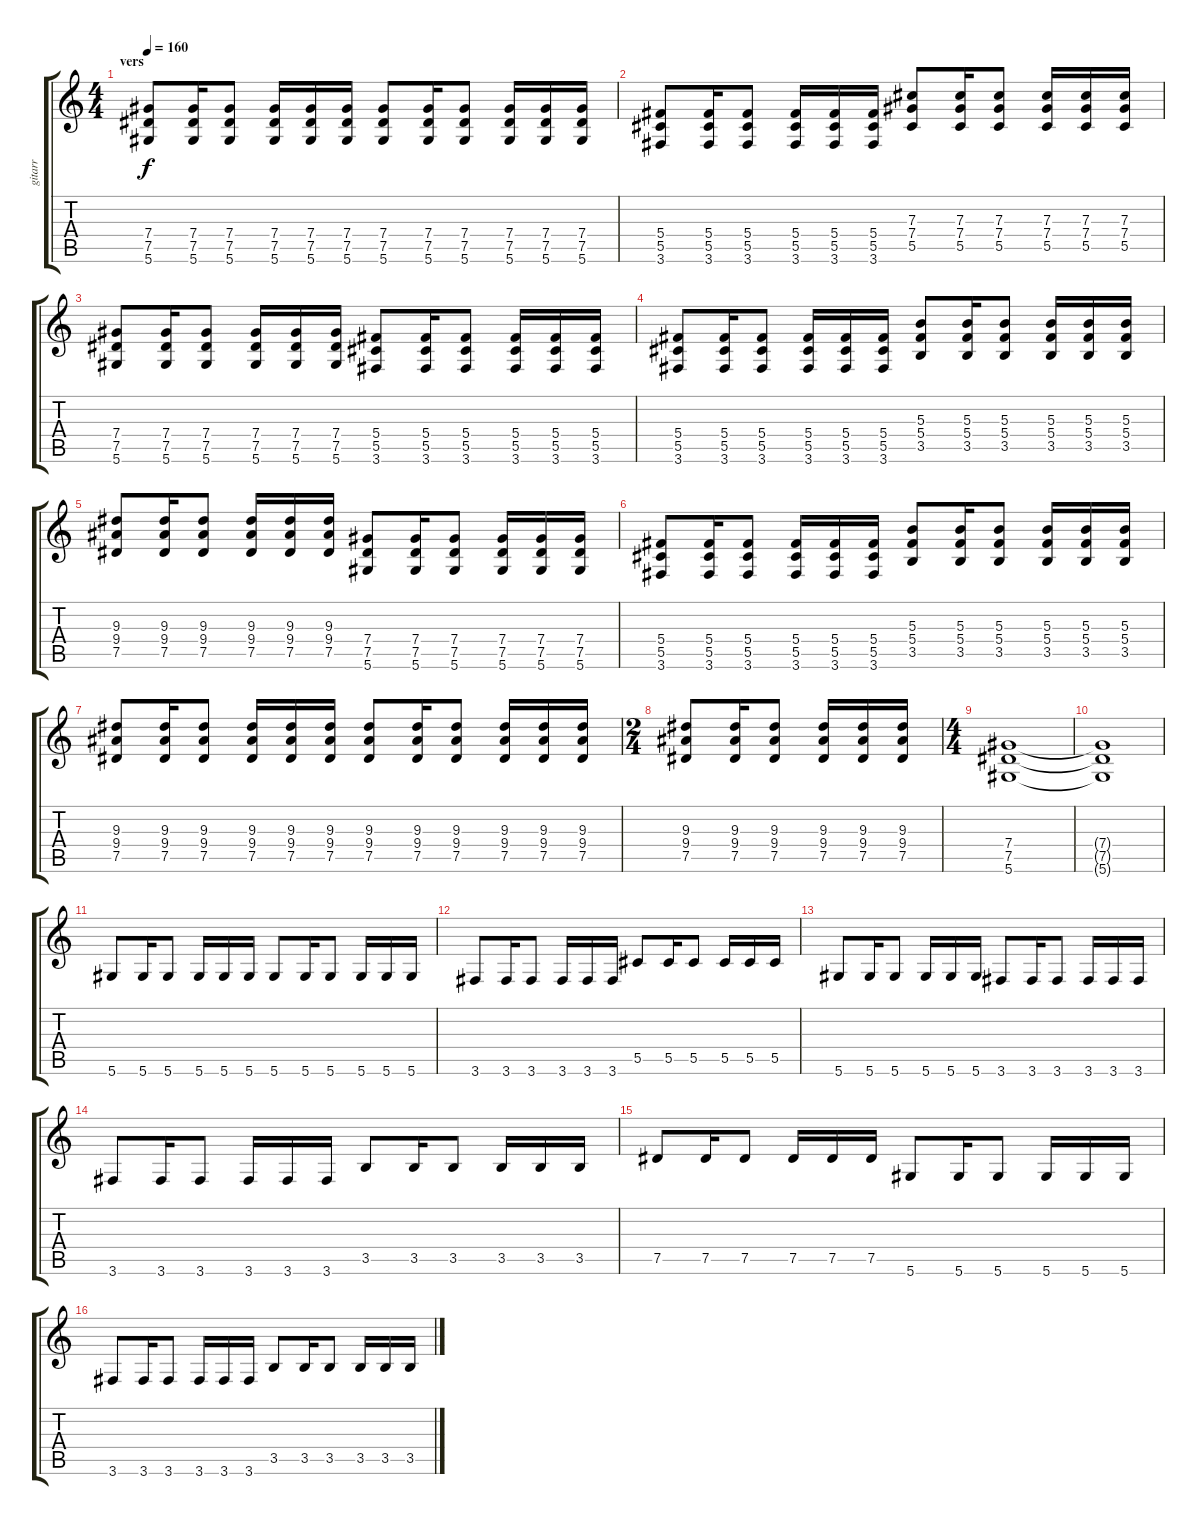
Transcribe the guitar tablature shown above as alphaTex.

\track ("gitarr" "gitarr") {instrument distortionguitar}
\staff {score tabs}
\tuning (Eb4 Bb3 Gb3 Db3 Ab2 Eb2) {hide}
\ts (4 4)
\section ("" "vers")
\tempo 160
\clef g2
\ks c
(7.4 7.5 5.6).8{dy f} (7.4 7.5 5.6).16 (7.4 7.5 5.6).8 (7.4 7.5 5.6).16 (7.4 7.5 5.6).16 (7.4 7.5 5.6).16 (7.4 7.5 5.6).8 (7.4 7.5 5.6).16 (7.4 7.5 5.6).8 (7.4 7.5 5.6).16 (7.4 7.5 5.6).16 (7.4 7.5 5.6).16 |
(5.4 5.5 3.6).8 (5.4 5.5 3.6).16 (5.4 5.5 3.6).8 (5.4 5.5 3.6).16 (5.4 5.5 3.6).16 (5.4 5.5 3.6).16 (7.3 7.4 5.5).8 (7.3 7.4 5.5).16 (7.3 7.4 5.5).8 (7.3 7.4 5.5).16 (7.3 7.4 5.5).16 (7.3 7.4 5.5).16 |
(7.4 7.5 5.6).8 (7.4 7.5 5.6).16 (7.4 7.5 5.6).8 (7.4 7.5 5.6).16 (7.4 7.5 5.6).16 (7.4 7.5 5.6).16 (5.4 5.5 3.6).8 (5.4 5.5 3.6).16 (5.4 5.5 3.6).8 (5.4 5.5 3.6).16 (5.4 5.5 3.6).16 (5.4 5.5 3.6).16 |
(5.4 5.5 3.6).8 (5.4 5.5 3.6).16 (5.4 5.5 3.6).8 (5.4 5.5 3.6).16 (5.4 5.5 3.6).16 (5.4 5.5 3.6).16 (5.3 5.4 3.5).8 (5.3 5.4 3.5).16 (5.3 5.4 3.5).8 (5.3 5.4 3.5).16 (5.3 5.4 3.5).16 (5.3 5.4 3.5).16 |
(9.3 9.4 7.5).8 (9.3 9.4 7.5).16 (9.3 9.4 7.5).8 (9.3 9.4 7.5).16 (9.3 9.4 7.5).16 (9.3 9.4 7.5).16 (7.4 7.5 5.6).8 (7.4 7.5 5.6).16 (7.4 7.5 5.6).8 (7.4 7.5 5.6).16 (7.4 7.5 5.6).16 (7.4 7.5 5.6).16 |
(5.4 5.5 3.6).8 (5.4 5.5 3.6).16 (5.4 5.5 3.6).8 (5.4 5.5 3.6).16 (5.4 5.5 3.6).16 (5.4 5.5 3.6).16 (5.3 5.4 3.5).8 (5.3 5.4 3.5).16 (5.3 5.4 3.5).8 (5.3 5.4 3.5).16 (5.3 5.4 3.5).16 (5.3 5.4 3.5).16 |
(9.3 9.4 7.5).8 (9.3 9.4 7.5).16 (9.3 9.4 7.5).8 (9.3 9.4 7.5).16 (9.3 9.4 7.5).16 (9.3 9.4 7.5).16 (9.3 9.4 7.5).8 (9.3 9.4 7.5).16 (9.3 9.4 7.5).8 (9.3 9.4 7.5).16 (9.3 9.4 7.5).16 (9.3 9.4 7.5).16 |
\ts (2 4)
(9.3 9.4 7.5).8 (9.3 9.4 7.5).16 (9.3 9.4 7.5).8 (9.3 9.4 7.5).16 (9.3 9.4 7.5).16 (9.3 9.4 7.5).16 |
\ts (4 4)
(7.4 7.5 5.6).1 |
(7.4{t} 7.5{t} 5.6{t}).1 |
\section ("" "")
5.6.8 5.6.16 5.6.8 5.6.16 5.6.16 5.6.16 5.6.8 5.6.16 5.6.8 5.6.16 5.6.16 5.6.16 |
3.6.8 3.6.16 3.6.8 3.6.16 3.6.16 3.6.16 5.5.8 5.5.16 5.5.8 5.5.16 5.5.16 5.5.16 |
5.6.8 5.6.16 5.6.8 5.6.16 5.6.16 5.6.16 3.6.8 3.6.16 3.6.8 3.6.16 3.6.16 3.6.16 |
3.6.8 3.6.16 3.6.8 3.6.16 3.6.16 3.6.16 3.5.8 3.5.16 3.5.8 3.5.16 3.5.16 3.5.16 |
7.5.8 7.5.16 7.5.8 7.5.16 7.5.16 7.5.16 5.6.8 5.6.16 5.6.8 5.6.16 5.6.16 5.6.16 |
3.6.8 3.6.16 3.6.8 3.6.16 3.6.16 3.6.16 3.5.8 3.5.16 3.5.8 3.5.16 3.5.16 3.5.16
